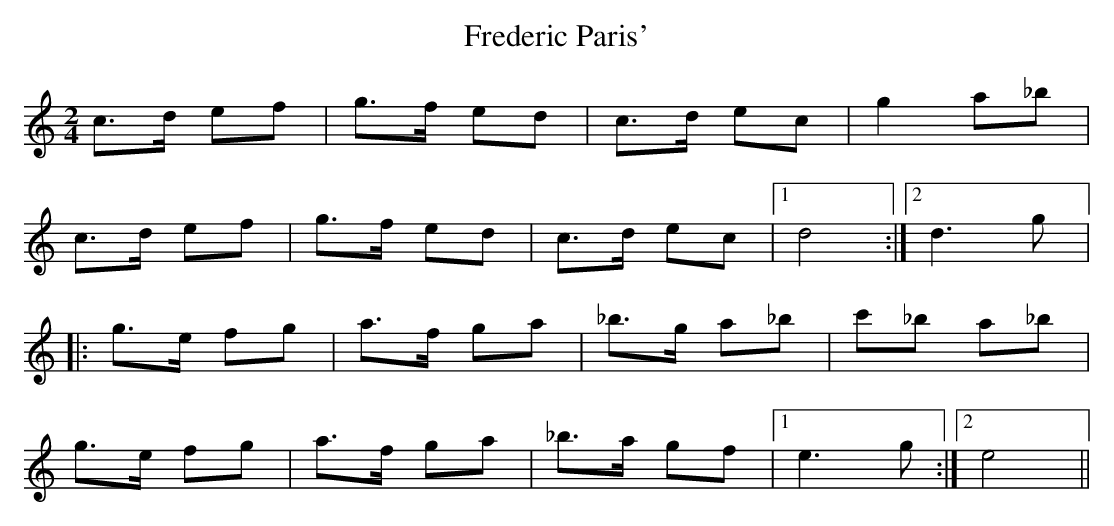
X:1
T:Frederic Paris'
M:2/4
L:1/8
K:C
c>d ef | g>f ed | c>d ec | g2 a_b |
c>d ef | g>f ed | c>d ec |1 d4 :|2 d3 g |:
g>e fg | a>f ga | _b>g a_b | c'_b a_b |
g>e fg | a>f ga | _b>a gf |1 e3 g :|2 e4 ||
